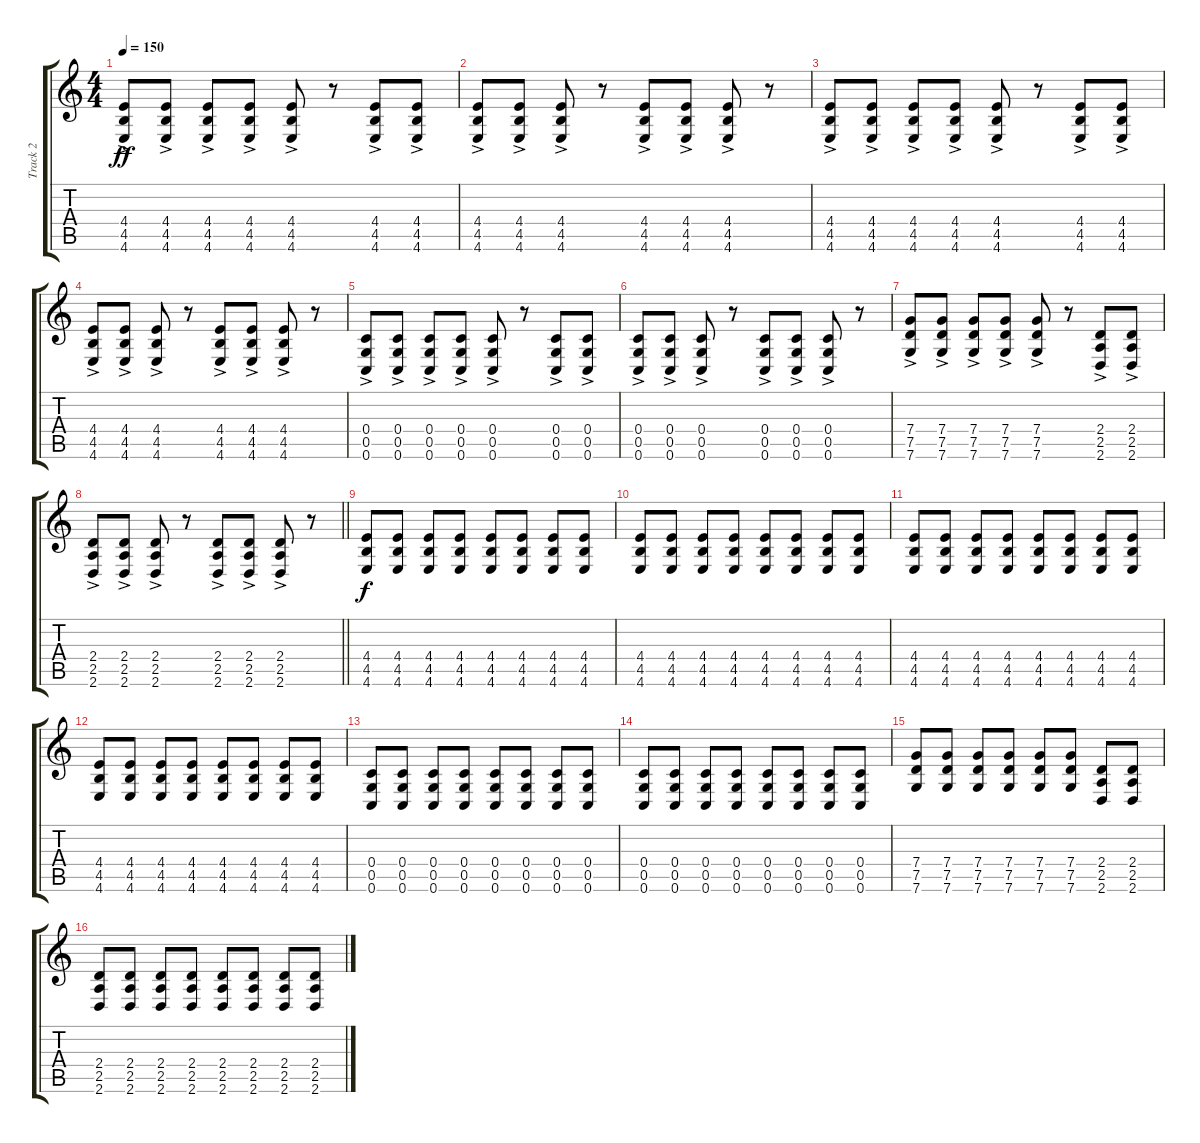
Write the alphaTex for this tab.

\track ("Track 2" "Track 2") {instrument distortionguitar}
\staff {score tabs}
\tuning (D4 A3 F3 C3 G2 C2) {hide}
\ts (4 4)
\tempo 150
\clef g2
\ks c
(4.4{ac} 4.5{ac} 4.6{ac}).8{dy ff} (4.4{ac} 4.5{ac} 4.6{ac}).8 (4.4{ac} 4.5{ac} 4.6{ac}).8 (4.4{ac} 4.5{ac} 4.6{ac}).8 (4.4{ac} 4.5{ac} 4.6{ac}).8 r.8 (4.4{ac} 4.5{ac} 4.6{ac}).8 (4.4{ac} 4.5{ac} 4.6{ac}).8 |
(4.4{ac} 4.5{ac} 4.6{ac}).8 (4.4{ac} 4.5{ac} 4.6{ac}).8 (4.4{ac} 4.5{ac} 4.6{ac}).8 r.8 (4.4{ac} 4.5{ac} 4.6{ac}).8 (4.4{ac} 4.5{ac} 4.6{ac}).8 (4.4{ac} 4.5{ac} 4.6{ac}).8 r.8 |
(4.4{ac} 4.5{ac} 4.6{ac}).8 (4.4{ac} 4.5{ac} 4.6{ac}).8 (4.4{ac} 4.5{ac} 4.6{ac}).8 (4.4{ac} 4.5{ac} 4.6{ac}).8 (4.4{ac} 4.5{ac} 4.6{ac}).8 r.8 (4.4{ac} 4.5{ac} 4.6{ac}).8 (4.4{ac} 4.5{ac} 4.6{ac}).8 |
(4.4{ac} 4.5{ac} 4.6{ac}).8 (4.4{ac} 4.5{ac} 4.6{ac}).8 (4.4{ac} 4.5{ac} 4.6{ac}).8 r.8 (4.4{ac} 4.5{ac} 4.6{ac}).8 (4.4{ac} 4.5{ac} 4.6{ac}).8 (4.4{ac} 4.5{ac} 4.6{ac}).8 r.8 |
(0.4{ac} 0.5{ac} 0.6{ac}).8 (0.4{ac} 0.5{ac} 0.6{ac}).8 (0.4{ac} 0.5{ac} 0.6{ac}).8 (0.4{ac} 0.5{ac} 0.6{ac}).8 (0.4{ac} 0.5{ac} 0.6{ac}).8 r.8 (0.4{ac} 0.5{ac} 0.6{ac}).8 (0.4{ac} 0.5{ac} 0.6{ac}).8 |
(0.4{ac} 0.5{ac} 0.6{ac}).8 (0.4{ac} 0.5{ac} 0.6{ac}).8 (0.4{ac} 0.5{ac} 0.6{ac}).8 r.8 (0.4{ac} 0.5{ac} 0.6{ac}).8 (0.4{ac} 0.5{ac} 0.6{ac}).8 (0.4{ac} 0.5{ac} 0.6{ac}).8 r.8 |
(7.4{ac} 7.5{ac} 7.6{ac}).8 (7.4{ac} 7.5{ac} 7.6{ac}).8 (7.4{ac} 7.5{ac} 7.6{ac}).8 (7.4{ac} 7.5{ac} 7.6{ac}).8 (7.4{ac} 7.5{ac} 7.6{ac}).8 r.8 (2.4{ac} 2.5{ac} 2.6{ac}).8 (2.4{ac} 2.5{ac} 2.6{ac}).8 |
\barLineRight lightlight
(2.4{ac} 2.5{ac} 2.6{ac}).8 (2.4{ac} 2.5{ac} 2.6{ac}).8 (2.4{ac} 2.5{ac} 2.6{ac}).8 r.8 (2.4{ac} 2.5{ac} 2.6{ac}).8 (2.4{ac} 2.5{ac} 2.6{ac}).8 (2.4{ac} 2.5{ac} 2.6{ac}).8 r.8 |
(4.4 4.5 4.6).8{dy f} (4.4 4.5 4.6).8 (4.4 4.5 4.6).8 (4.4 4.5 4.6).8 (4.4 4.5 4.6).8 (4.4 4.5 4.6).8 (4.4 4.5 4.6).8 (4.4 4.5 4.6).8 |
(4.4 4.5 4.6).8 (4.4 4.5 4.6).8 (4.4 4.5 4.6).8 (4.4 4.5 4.6).8 (4.4 4.5 4.6).8 (4.4 4.5 4.6).8 (4.4 4.5 4.6).8 (4.4 4.5 4.6).8 |
(4.4 4.5 4.6).8 (4.4 4.5 4.6).8 (4.4 4.5 4.6).8 (4.4 4.5 4.6).8 (4.4 4.5 4.6).8 (4.4 4.5 4.6).8 (4.4 4.5 4.6).8 (4.4 4.5 4.6).8 |
(4.4 4.5 4.6).8 (4.4 4.5 4.6).8 (4.4 4.5 4.6).8 (4.4 4.5 4.6).8 (4.4 4.5 4.6).8 (4.4 4.5 4.6).8 (4.4 4.5 4.6).8 (4.4 4.5 4.6).8 |
(0.4 0.5 0.6).8 (0.4 0.5 0.6).8 (0.4 0.5 0.6).8 (0.4 0.5 0.6).8 (0.4 0.5 0.6).8 (0.4 0.5 0.6).8 (0.4 0.5 0.6).8 (0.4 0.5 0.6).8 |
(0.4 0.5 0.6).8 (0.4 0.5 0.6).8 (0.4 0.5 0.6).8 (0.4 0.5 0.6).8 (0.4 0.5 0.6).8 (0.4 0.5 0.6).8 (0.4 0.5 0.6).8 (0.4 0.5 0.6).8 |
(7.4 7.5 7.6).8 (7.4 7.5 7.6).8 (7.4 7.5 7.6).8 (7.4 7.5 7.6).8 (7.4 7.5 7.6).8 (7.4 7.5 7.6).8 (2.4 2.5 2.6).8 (2.4 2.5 2.6).8 |
(2.4 2.5 2.6).8 (2.4 2.5 2.6).8 (2.4 2.5 2.6).8 (2.4 2.5 2.6).8 (2.4 2.5 2.6).8 (2.4 2.5 2.6).8 (2.4 2.5 2.6).8 (2.4 2.5 2.6).8
